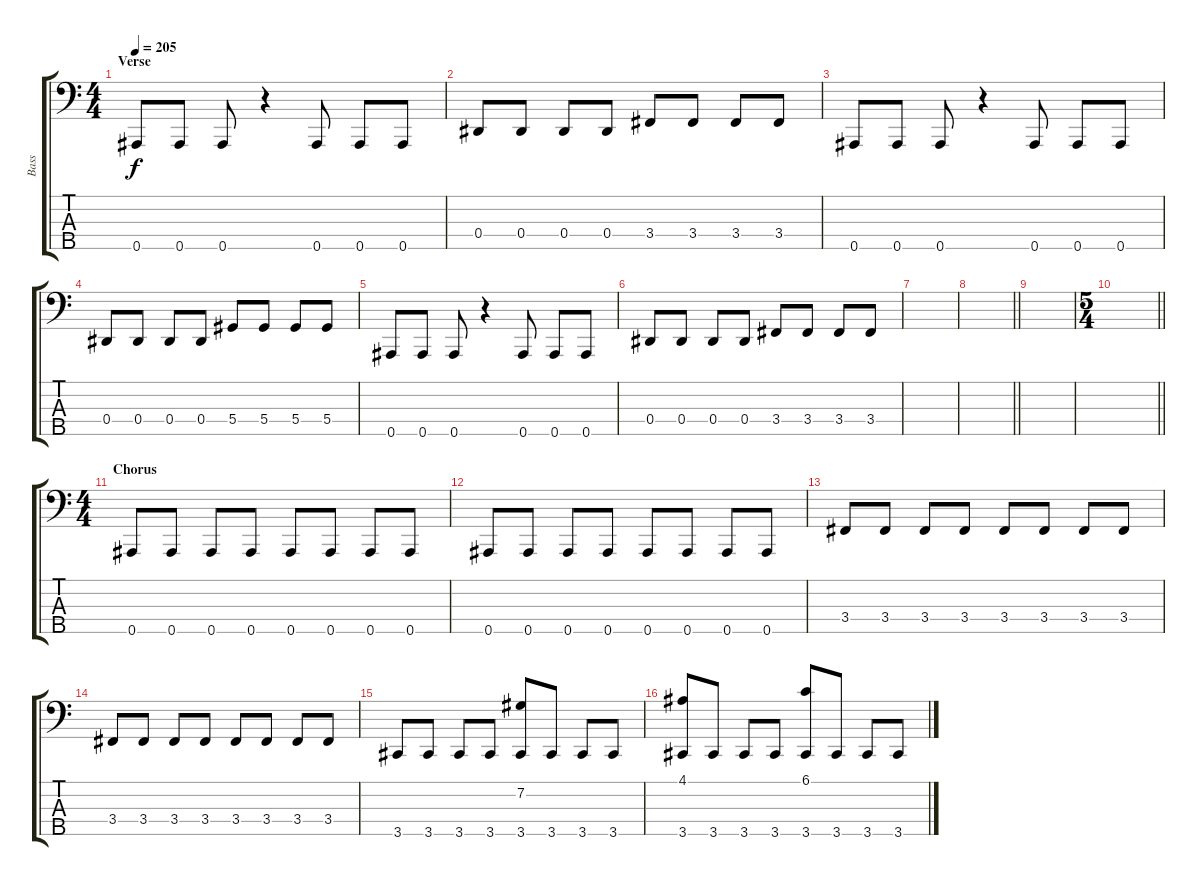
\track ("Bass" "Bass") {instrument electricbassfinger}
\staff {score tabs}
\tuning (Gb2 Db2 Ab1 Eb1 Bb0) {hide}
\ts (4 4)
\section ("" "Verse")
\tempo 205
\clef f4
\ks c
0.5.8{dy f} 0.5.8 0.5.8 r.4 0.5.8 0.5.8 0.5.8 |
0.4.8 0.4.8 0.4.8 0.4.8 3.4.8 3.4.8 3.4.8 3.4.8 |
0.5.8 0.5.8 0.5.8 r.4 0.5.8 0.5.8 0.5.8 |
0.4.8 0.4.8 0.4.8 0.4.8 5.4.8 5.4.8 5.4.8 5.4.8 |
0.5.8 0.5.8 0.5.8 r.4 0.5.8 0.5.8 0.5.8 |
0.4.8 0.4.8 0.4.8 0.4.8 3.4.8 3.4.8 3.4.8 3.4.8 |
|
\barLineRight lightlight
|
|
\ts (5 4)
\barLineRight lightlight
|
\ts (4 4)
\section ("" "Chorus")
0.5.8 0.5.8 0.5.8 0.5.8 0.5.8 0.5.8 0.5.8 0.5.8 |
0.5.8 0.5.8 0.5.8 0.5.8 0.5.8 0.5.8 0.5.8 0.5.8 |
3.4.8 3.4.8 3.4.8 3.4.8 3.4.8 3.4.8 3.4.8 3.4.8 |
3.4.8 3.4.8 3.4.8 3.4.8 3.4.8 3.4.8 3.4.8 3.4.8 |
3.5.8 3.5.8 3.5.8 3.5.8 (7.2 3.5).8 3.5.8 3.5.8 3.5.8 |
(4.1 3.5).8 3.5.8 3.5.8 3.5.8 (6.1 3.5).8 3.5.8 3.5.8 3.5.8
